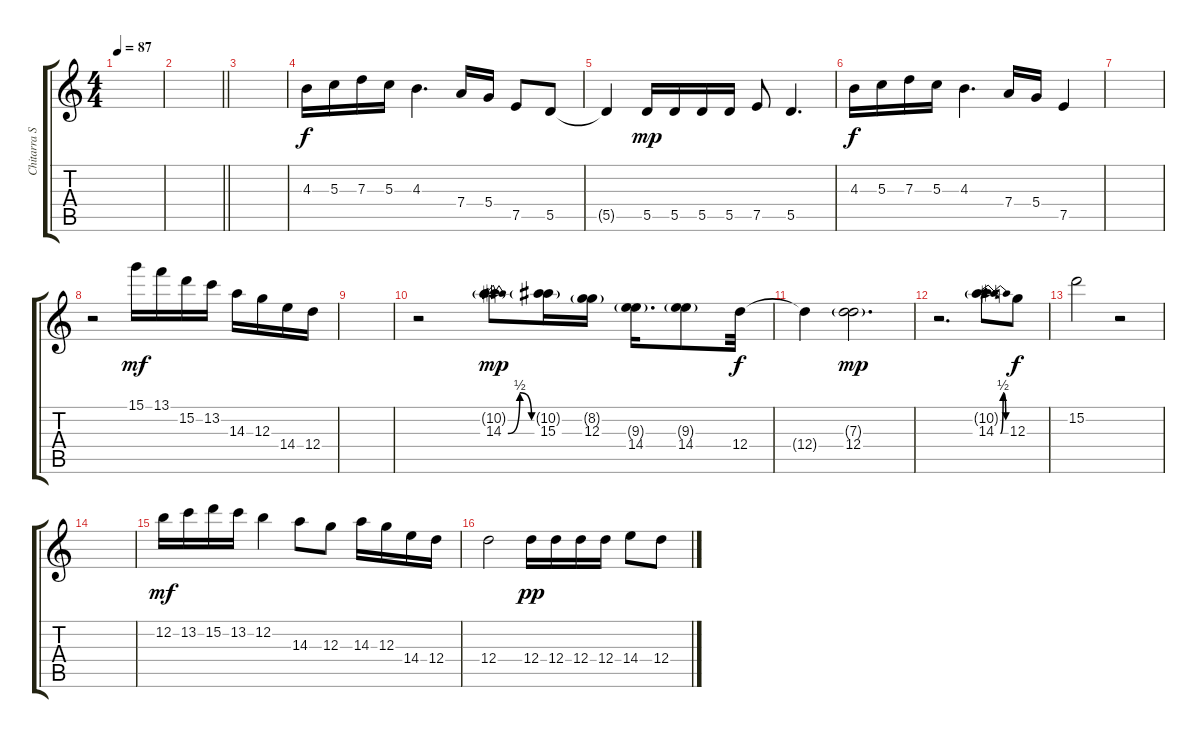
\track ("Chitarra Solo" "Chitarra S") {instrument acousticguitarsteel}
\staff {score tabs}
\tuning (E4 B3 G3 D3 A2 E2) {hide}
\ts (4 4)
\tempo 87
\clef g2
\ks c
|
\barLineRight lightlight
|
|
4.3.16 5.3.16 7.3.16 5.3.16 4.3.4{d} 7.4.16 5.4.16 7.5.8 5.5.8 |
5.5{t}.4 5.5.16{dy mp} 5.5.16 5.5.16 5.5.16 7.5.8 5.5.4{d} |
4.3.16{dy f} 5.3.16 7.3.16 5.3.16 4.3.4{d} 7.4.16 5.4.16 7.5.4 |
|
r.2 15.1.16{dy mf} 13.1.16 15.2.16 13.2.16 14.3.16 12.3.16 14.4.16 12.4.16 |
|
r.2 (10.2{g} 14.3{be (bendrelease 0 0 21 2 35 2 60 0)}).8{dy mp} (10.2{g} 15.3).16 (8.2{g} 12.3).16 (9.3{g} 14.4).16{d} (9.3{g} 14.4).8 12.4.32{dy f} |
12.4{t}.4 (7.3{g} 12.4).2{d dy mp} |
r.2{d} (10.2{g} 14.3{be (bendrelease 0 0 21 2 35 2 60 0)}).8 12.3.8{dy f} |
15.2.2 r.2 |
|
12.2.16{dy mf} 13.2.16 15.2.16 13.2.16 12.2.4 14.3.8 12.3.8 14.3.16 12.3.16 14.4.16 12.4.16 |
12.4.2 12.4.16{dy pp} 12.4.16 12.4.16 12.4.16 14.4.8 12.4.8
